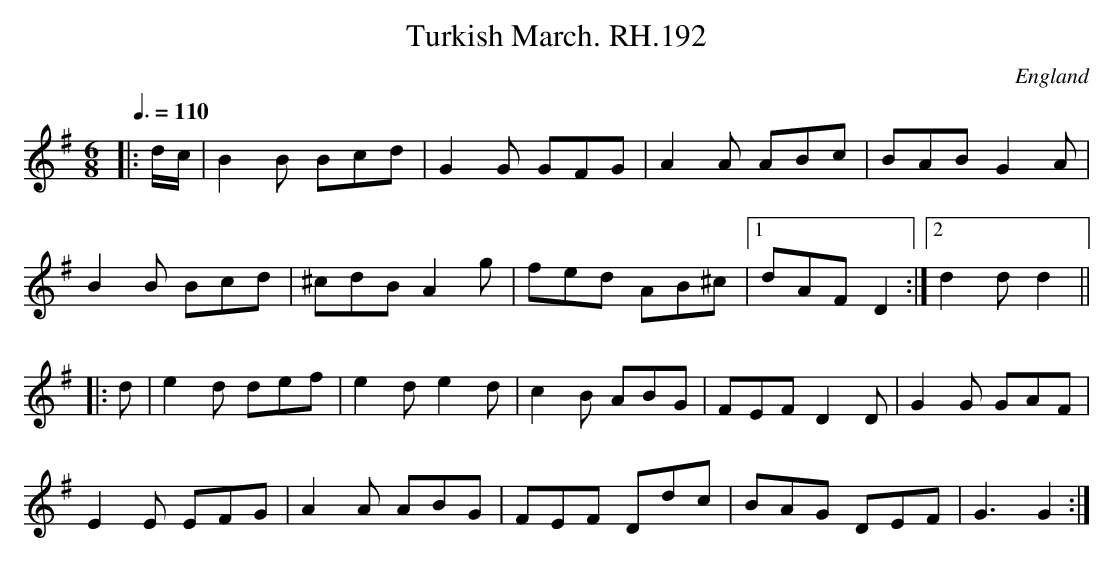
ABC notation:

X:1
T:Turkish March. RH.192
L:1/8
M:6/8
O:England
Q:3/8=110
K:G
|:d/c/|B2B Bcd|G2G GFG|A2A ABc|BAB G2A|!
B2B Bcd|^cdB A2g|fed AB^c|1dAF D2:|2d2d d2||!
|:d|e2d def|e2d e2d|c2B ABG|FEF D2D|\
G2G GAF|!
E2E EFG|A2A ABG|\
FEF Ddc|BAG DEF|G3 G2:|
